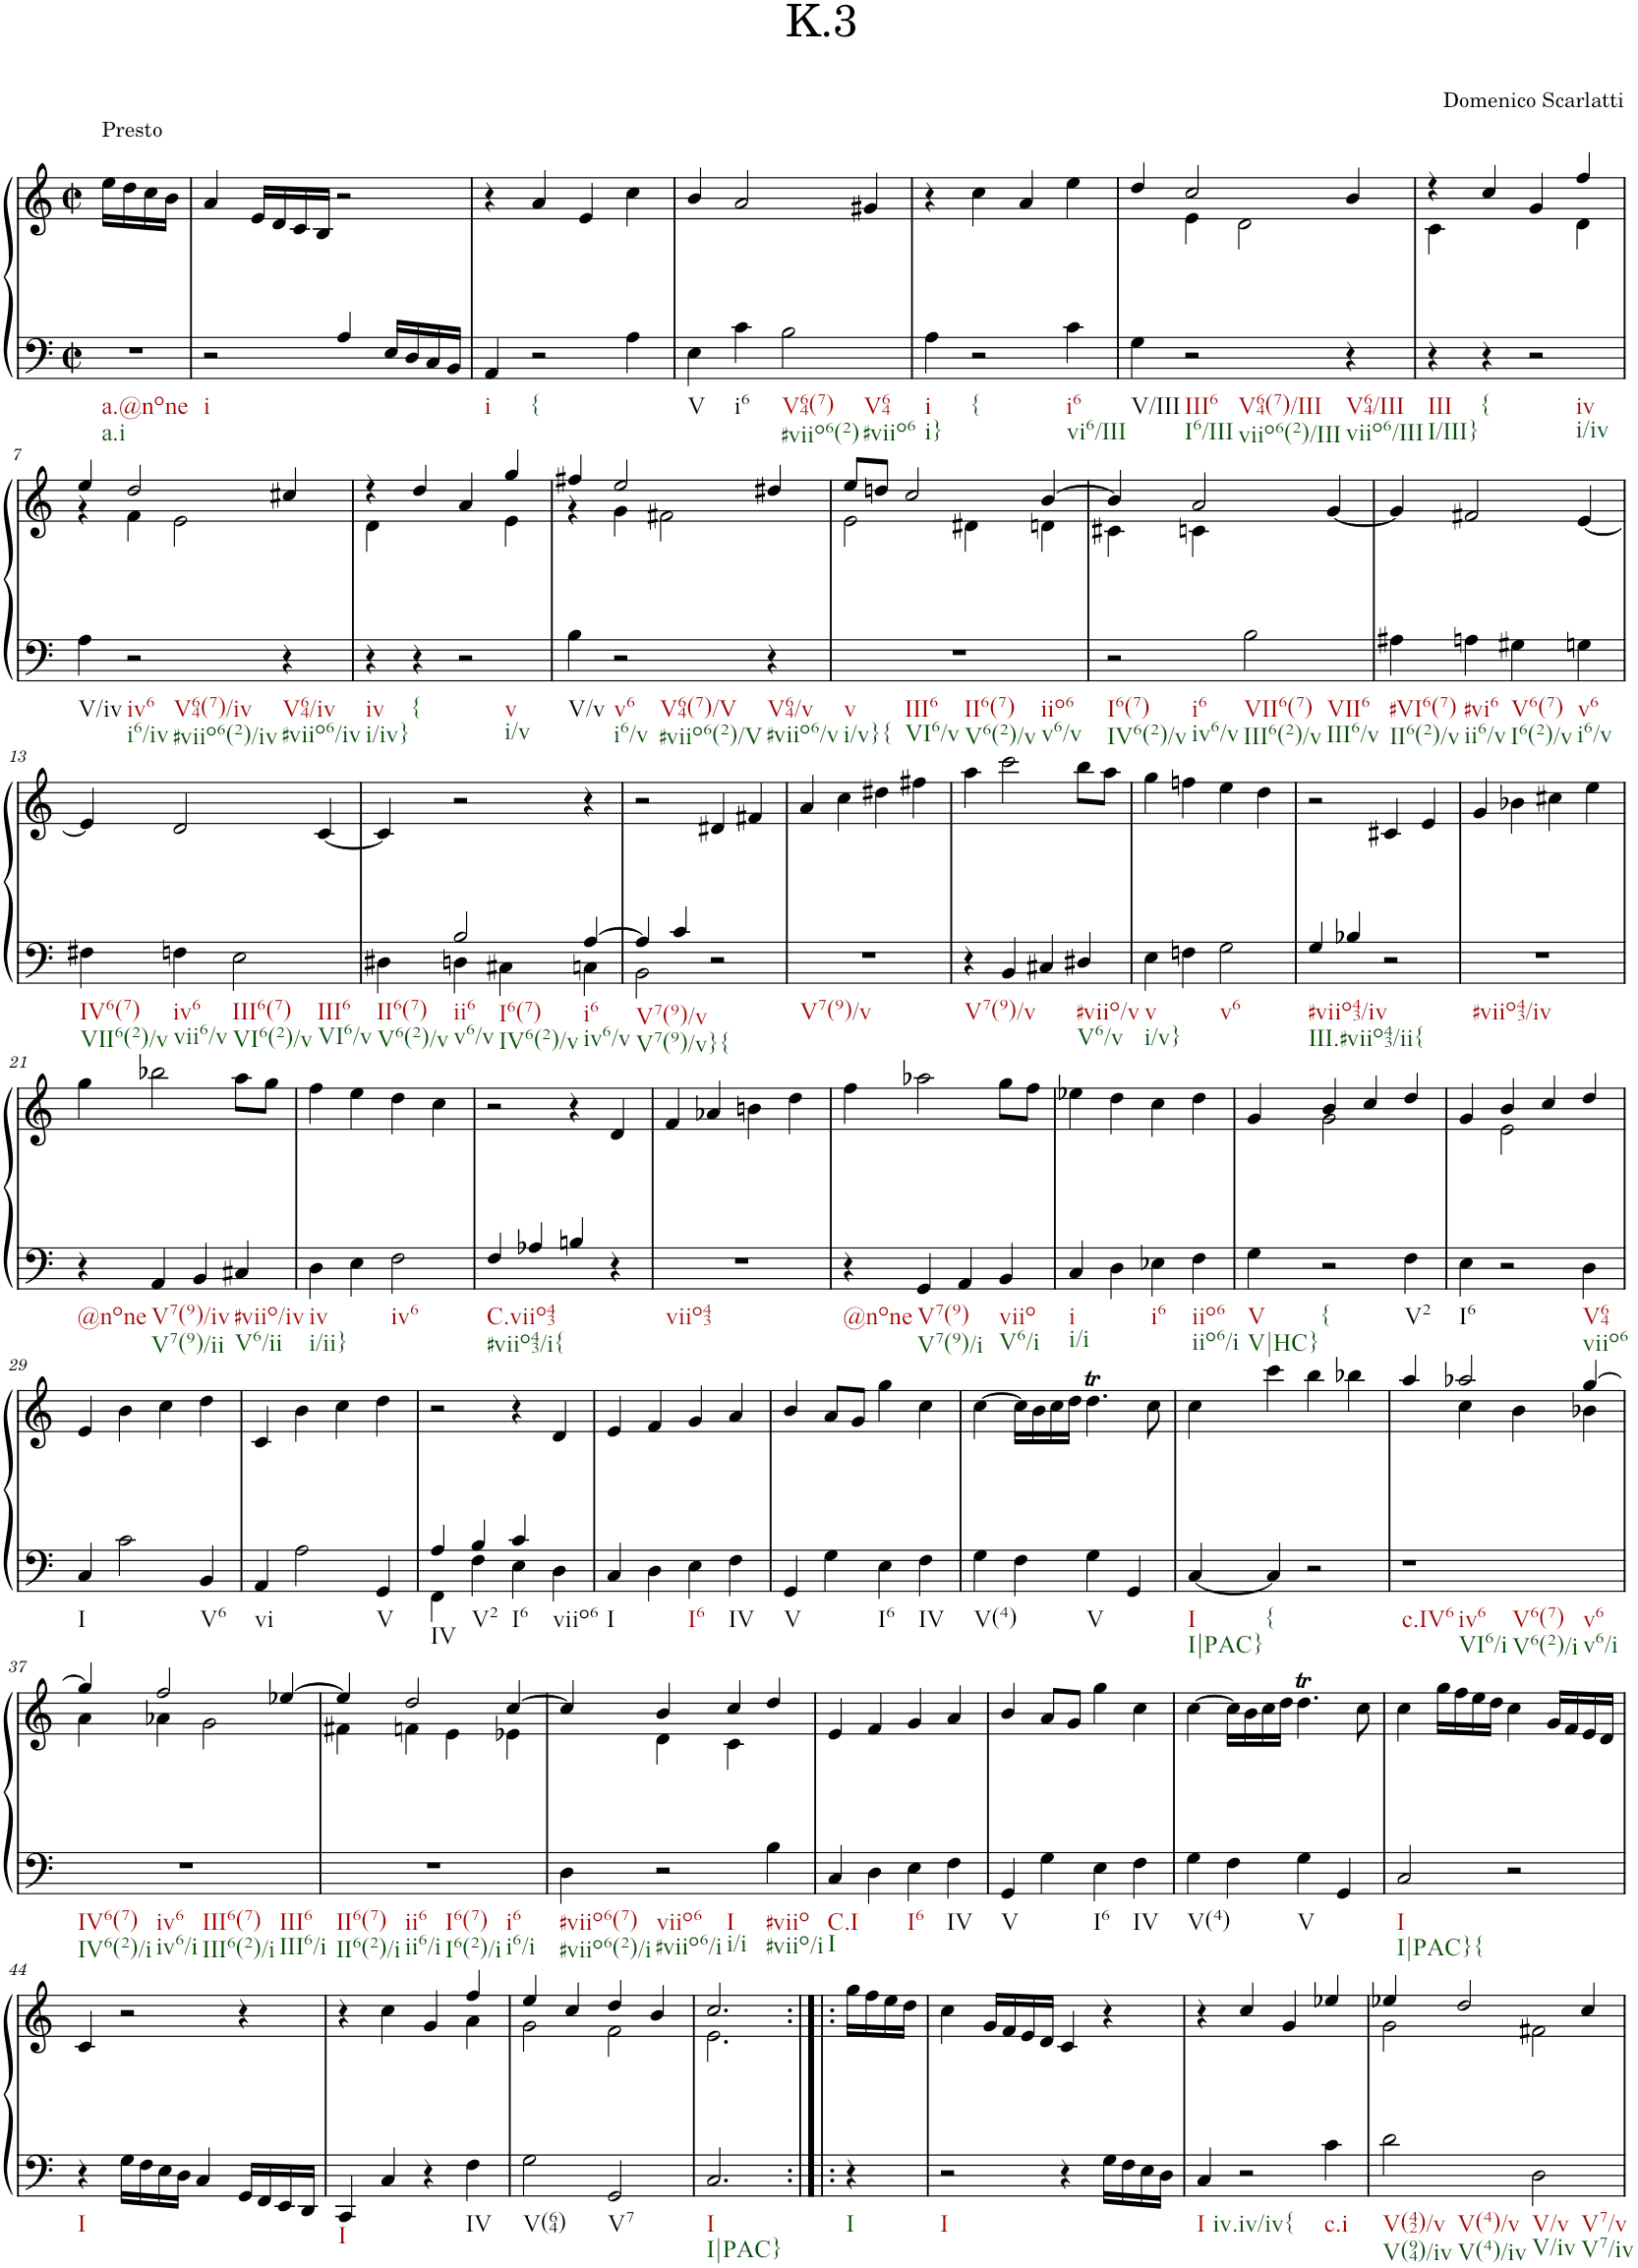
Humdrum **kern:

**kern	**kern
*part1	*part1
*staff2	*staff1
*I"Piano	*
*I'Pno.	*
*clefF4	*clefG2
*k[]	*k[]
*M2/2	*M2/2
*met(c|)	*met(c|)
=	=
!	!LO:TX:a:t=Presto
!LO:TX:b:t=a.@none	!
!LO:TX:b:t=a.i	!
1r	16ee\LL
.	16dd\
.	16cc\
.	16b\JJ
.	2.ryy
=1	=1
!LO:TX:b:t=i	!
2r	4a/
.	16e/LL
.	16d/
.	16c/
.	16B/JJ
4A/	2r
16E/LL	.
16D/	.
16C/	.
16BB/JJ	.
=2	=2
!LO:TX:b:t=i	!
4AA/	4r
!LO:TX:b:t={	!
2r	4a/
.	4e/
4A\	4cc\
=3	=3
!LO:TX:b:t=V	!
4E\	4b/
!LO:TX:b:t=i6	!
4c\	2a/
!LO:TX:b:t=V64(7)	!
!LO:TX:b:t=#viio6(2)	!
!LO:TX:b:t=V64	!
!LO:TX:b:t=#viio6	!
2B\	.
.	4g#X/
=4	=4
!LO:TX:b:t=i	!
!LO:TX:b:t=i}	!
4A\	4r
!LO:TX:b:t={	!
2r	4cc\
.	4a/
!LO:TX:b:t=i6	!
!LO:TX:b:t=vi6/III	!
4c\	4ee\
=5	=5
*	*^
!LO:TX:b:t=V/III	!	!
4G\	4dd/	4ryy
!LO:TX:b:t=III6	!	!
!LO:TX:b:t=I6/III	!	!
!LO:TX:b:t=V64(7)/III	!	!
!LO:TX:b:t=viio6(2)/III	!	!
2r	2cc/	4e\
.	.	2d\
!LO:TX:b:t=V64/III	!	!
!LO:TX:b:t=viio6/III	!	!
4r	4b/	.
=6	=6	=6
!LO:TX:b:t=III	!	!
!LO:TX:b:t=I/III}	!	!
4r	4r	4c\
!LO:TX:b:t={	!	!
4r	4cc/	2ryy
!LO:TX:b:t=iv	!	!
!LO:TX:b:t=i/iv	!	!
2r	4g/	.
.	4ff/	4d\
!!LO:LB:g=z	!!
=7	=7	=7
!LO:TX:b:t=V/iv	!	!
4A\	4ee/	4r
!LO:TX:b:t=iv6	!	!
!LO:TX:b:t=i6/iv	!	!
!LO:TX:b:t=V64(7)/iv	!	!
!LO:TX:b:t=#viio6(2)/iv	!	!
2r	2dd/	4f\
.	.	2e\
!LO:TX:b:t=V64/iv	!	!
!LO:TX:b:t=#viio6/iv	!	!
4r	4cc#X/	.
=8	=8	=8
!LO:TX:b:t=iv	!	!
!LO:TX:b:t=i/iv}	!	!
4r	4r	4d\
!LO:TX:b:t={	!	!
4r	4dd/	2ryy
!LO:TX:b:t=v	!	!
!LO:TX:b:t=i/v	!	!
2r	4a/	.
.	4gg/	4e\
=9	=9	=9
!LO:TX:b:t=V/v	!	!
4B\	4ff#X/	4r
!LO:TX:b:t=v6	!	!
!LO:TX:b:t=i6/v	!	!
!LO:TX:b:t=V64(7)/V	!	!
!LO:TX:b:t=#viio6(2)/V	!	!
2r	2ee/	4g\
.	.	2f#X\
!LO:TX:b:t=V64/v	!	!
!LO:TX:b:t=#viio6/v	!	!
4r	4dd#X/	.
=10	=10	=10
!LO:TX:b:t=v	!	!
!LO:TX:b:t=i/v}{	!	!
!LO:TX:b:t=III6	!	!
!LO:TX:b:t=VI6/v	!	!
!LO:TX:b:t=II6(7)	!	!
!LO:TX:b:t=V6(2)/v	!	!
!LO:TX:b:t=iio6	!	!
!LO:TX:b:t=v6/v	!	!
1r	8ee/L	2e\
.	8ddn/J	.
.	2cc/	.
.	.	4d#X\
.	[4b/	4dn\
=11	=11	=11
!LO:TX:b:t=I6(7)	!	!
!LO:TX:b:t=IV6(2)/v	!	!
!LO:TX:b:t=i6	!	!
!LO:TX:b:t=iv6/v	!	!
2r	4b/]	4c#X\
.	2a/	4cn\
!LO:TX:b:t=VII6(7)	!	!
!LO:TX:b:t=III6(2)/v	!	!
!LO:TX:b:t=VII6	!	!
!LO:TX:b:t=III6/v	!	!
2B\	.	2ryy
.	[4g/	.
*	*v	*v
=12	=12
!LO:TX:b:t=#VI6(7)	!
!LO:TX:b:t=II6(2)/v	!
4A#X\	4g/]
!LO:TX:b:t=#vi6	!
!LO:TX:b:t=ii6/v	!
4An\	2f#X/
!LO:TX:b:t=V6(7)	!
!LO:TX:b:t=I6(2)/v	!
4G#X\	.
!LO:TX:b:t=v6	!
!LO:TX:b:t=i6/v	!
4Gn\	[4e/
!!LO:LB:g=z
=13	=13
!LO:TX:b:t=IV6(7)	!
!LO:TX:b:t=VII6(2)/v	!
4F#X\	4e/]
!LO:TX:b:t=iv6	!
!LO:TX:b:t=vii6/v	!
4Fn\	2d/
!LO:TX:b:t=III6(7)	!
!LO:TX:b:t=VI6(2)/v	!
!LO:TX:b:t=III6	!
!LO:TX:b:t=VI6/v	!
2E\	.
.	[4c/
=14	=14
*^	*
!LO:TX:b:t=II6(7)	!	!
!LO:TX:b:t=V6(2)/v	!	!
4D#X\	4ryy	4c/]
!LO:TX:b:t=ii6	!	!
!LO:TX:b:t=v6/v	!	!
!LO:TX:b:t=I6(7)	!	!
!LO:TX:b:t=IV6(2)/v	!	!
2B/	4Dn\	2r
.	4C#X\	.
!LO:TX:b:t=i6	!	!
!LO:TX:b:t=iv6/v	!	!
[4A/	4Cn\	4r
=15	=15	=15
!LO:TX:b:t=V7(9)/v	!	!
!LO:TX:b:t=V7(9)/v}{	!	!
4A/]	2BB\	2r
4c/	.	.
2r	2ryy	4d#X/
.	.	4f#X/
*v	*v	*
=16	=16
!LO:TX:b:t=V7(9)/v	!
1r	4a/
.	4cc\
.	4dd#X\
.	4ff#X\
=17	=17
!LO:TX:b:t=V7(9)/v	!
4r	4aa\
4BB/	2ccc\
4C#X/	.
!LO:TX:b:t=#viio/v	!
!LO:TX:b:t=V6/v	!
4D#X/	8bb\L
.	8aa\J
=18	=18
!LO:TX:b:t=v	!
!LO:TX:b:t=i/v}	!
4E\	4gg\
4Fn\	4ffn\
!LO:TX:b:t=v6	!
2G\	4ee\
.	4dd\
=19	=19
!LO:TX:b:t=#viio43/iv	!
!LO:TX:b:t=III.#viio43/ii{	!
4G/	2r
4B-X/	.
2r	4c#X/
.	4e/
=20	=20
!LO:TX:b:t=#viio43/iv	!
1r	4g/
.	4b-X\
.	4cc#X\
.	4ee\
!!LO:LB:g=z
=21	=21
!LO:TX:b:t=@none	!
4r	4gg\
!LO:TX:b:t=V7(9)/iv	!
!LO:TX:b:t=V7(9)/ii	!
4AA/	2bb-X\
4BB/	.
!LO:TX:b:t=#viio/iv	!
!LO:TX:b:t=V6/ii	!
4C#X/	8aa\L
.	8gg\J
=22	=22
!LO:TX:b:t=iv	!
!LO:TX:b:t=i/ii}	!
4D\	4ff\
4E\	4ee\
!LO:TX:b:t=iv6	!
2F\	4dd\
.	4cc\
=23	=23
!LO:TX:b:t=C.viio43	!
!LO:TX:b:t=#viio43/i{	!
4F/	2r
4A-X/	.
4Bn/	4r
4r	4d/
=24	=24
!LO:TX:b:t=viio43	!
1r	4f/
.	4a-X/
.	4bn\
.	4dd\
=25	=25
!LO:TX:b:t=@none	!
4r	4ff\
!LO:TX:b:t=V7(9)	!
!LO:TX:b:t=V7(9)/i	!
4GG/	2aa-X\
4AA/	.
!LO:TX:b:t=viio	!
!LO:TX:b:t=V6/i	!
4BB/	8gg\L
.	8ff\J
=26	=26
!LO:TX:b:t=i	!
!LO:TX:b:t=i/i	!
4C/	4ee-X\
4D\	4dd\
!LO:TX:b:t=i6	!
4E-X\	4cc\
!LO:TX:b:t=iio6	!
!LO:TX:b:t=iio6/i	!
4F\	4dd\
=27	=27
*	*^
!LO:TX:b:t=V	!	!
!LO:TX:b:t=V|HC}	!	!
4G\	4g/	4ryy
!LO:TX:b:t={	!	!
2r	4b/	2g\
.	4cc/	.
!LO:TX:b:t=V2	!	!
4F\	4dd/	4ryy
=28	=28	=28
!LO:TX:b:t=I6	!	!
4E\	4g/	4ryy
2r	4b/	2e\
.	4cc/	.
!LO:TX:b:t=V64	!	!
!LO:TX:b:t=viio6	!	!
4D\	4dd/	4ryy
!!LO:LB:g=z
=29	=29	=29
!LO:TX:b:t=I	!	!
*	*v	*v
4C/	4e/
2c\	4b\
.	4cc\
!LO:TX:b:t=V6	!
4BB/	4dd\
=30	=30
!LO:TX:b:t=vi	!
4AA/	4c/
2A\	4b\
.	4cc\
!LO:TX:b:t=V	!
4GG/	4dd\
=31	=31
*^	*
!LO:TX:b:t=IV	!	!
4A/	4FF\	2r
!LO:TX:b:t=V2	!	!
4B/	4F\	.
!LO:TX:b:t=I6	!	!
4c/	4E\	4r
!LO:TX:b:t=viio6	!	!
4D\	4ryy	4d/
=32	=32	=32
!LO:TX:b:t=I	!	!
*v	*v	*
4C/	4e/
4D\	4f/
!LO:TX:b:t=I6	!
4E\	4g/
!LO:TX:b:t=IV	!
4F\	4a/
=33	=33
!LO:TX:b:t=V	!
4GG/	4b/
4G\	8a/L
.	8g/J
!LO:TX:b:t=I6	!
4E\	4gg\
!LO:TX:b:t=IV	!
4F\	4cc\
=34	=34
!LO:TX:b:t=V(4)	!
4G\	[4cc\
4F\	16cc\LL]
.	16b\
.	16cc\
.	16dd\JJ
!LO:TX:b:t=V	!
4G\	4.ddT\
4GG/	.
.	8cc\
=35	=35
!LO:TX:b:t=I	!
!LO:TX:b:t=I|PAC}	!
[4C/	4cc\
!LO:TX:b:t={	!
4C/]	4ccc\
2r	4bb\
.	4bb-X\
=36	=36
*	*^
!LO:TX:b:t=c.IV6	!	!
!LO:TX:b:t=iv6	!	!
!LO:TX:b:t=VI6/i	!	!
!LO:TX:b:t=V6(7)	!	!
!LO:TX:b:t=V6(2)/i	!	!
!LO:TX:b:t=v6	!	!
!LO:TX:b:t=v6/i	!	!
1r	4aa/	4ryy
.	2aa-X/	4cc\
.	.	4b\
.	[4gg/	4b-X\
!!LO:LB:g=z	!!
=37	=37	=37
!LO:TX:b:t=IV6(7)	!	!
!LO:TX:b:t=IV6(2)/i	!	!
!LO:TX:b:t=iv6	!	!
!LO:TX:b:t=iv6/i	!	!
!LO:TX:b:t=III6(7)	!	!
!LO:TX:b:t=III6(2)/i	!	!
!LO:TX:b:t=III6	!	!
!LO:TX:b:t=III6/i	!	!
1r	4gg/]	4a\
.	2ff/	4a-X\
.	.	2g\
.	[4ee-X/	.
=38	=38	=38
!LO:TX:b:t=II6(7)	!	!
!LO:TX:b:t=II6(2)/i	!	!
!LO:TX:b:t=ii6	!	!
!LO:TX:b:t=ii6/i	!	!
!LO:TX:b:t=I6(7)	!	!
!LO:TX:b:t=I6(2)/i	!	!
!LO:TX:b:t=i6	!	!
!LO:TX:b:t=i6/i	!	!
1r	4ee-/]	4f#X\
.	2dd/	4fn\
.	.	4e\
.	[4cc/	4e-X\
=39	=39	=39
!LO:TX:b:t=#viio6(7)	!	!
!LO:TX:b:t=#viio6(2)/i	!	!
4D\	4cc/]	4ryy
!LO:TX:b:t=viio6	!	!
!LO:TX:b:t=#viio6/i	!	!
!LO:TX:b:t=I	!	!
!LO:TX:b:t=i/i	!	!
2r	4b/	4d\
.	4cc/	4c\
!LO:TX:b:t=#viio	!	!
!LO:TX:b:t=#viio/i	!	!
4B\	4dd/	4ryy
=40	=40	=40
!LO:TX:b:t=C.I	!	!
!LO:TX:b:t=I	!	!
*	*v	*v
4C/	4e/
4D\	4f/
!LO:TX:b:t=I6	!
4E\	4g/
!LO:TX:b:t=IV	!
4F\	4a/
=41	=41
!LO:TX:b:t=V	!
4GG/	4b/
4G\	8a/L
.	8g/J
!LO:TX:b:t=I6	!
4E\	4gg\
!LO:TX:b:t=IV	!
4F\	4cc\
=42	=42
!LO:TX:b:t=V(4)	!
4G\	[4cc\
4F\	16cc\LL]
.	16b\
.	16cc\
.	16dd\JJ
!LO:TX:b:t=V	!
4G\	4.ddT\
4GG/	.
.	8cc\
=43	=43
!LO:TX:b:t=I	!
!LO:TX:b:t=I|PAC}{	!
2C/	4cc\
.	16gg\LL
.	16ff\
.	16ee\
.	16dd\JJ
2r	4cc\
.	16g/LL
.	16f/
.	16e/
.	16d/JJ
!!LO:LB:g=z
=44	=44
!LO:TX:b:t=I	!
4r	4c/
16G\LL	2r
16F\	.
16E\	.
16D\JJ	.
4C/	.
16GG/LL	4r
16FF/	.
16EE/	.
16DD/JJ	.
=45	=45
*	*^
!LO:TX:b:t=I	!	!
4CC/	4r	2.ryy
4C/	4cc\	.
4r	4g/	.
!LO:TX:b:t=IV	!	!
4F\	4ff/	4a\
=46	=46	=46
!LO:TX:b:t=V(64)	!	!
2G\	4ee/	2g\
.	4cc/	.
!LO:TX:b:t=V7	!	!
2GG/	4dd/	2f\
.	4b/	.
=47	=47	=47
!LO:TX:b:t=I	!	!
!LO:TX:b:t=I|PAC}	!	!
2.C/	2.cc/	2.e\
=47X1:|!|:	=47X1:|!|:	=47X1:|!|:
!LO:TX:b:t=I	!	!
*	*v	*v
4r	16gg\LL
.	16ff\
.	16ee\
.	16dd\JJ
=48	=48
!LO:TX:b:t=I	!
2r	4cc\
.	16g/LL
.	16f/
.	16e/
.	16d/JJ
4r	4c/
16G\LL	4r
16F\	.
16E\	.
16D\JJ	.
=49	=49
!LO:TX:b:t=I	!
4C/	4r
!LO:TX:b:t=iv.iv/iv{	!
2r	4cc/
.	4g/
!LO:TX:b:t=c.i	!
4c\	4ee-X/
=50	=50
*	*^
!LO:TX:b:t=V(42)/v	!	!
!LO:TX:b:t=V(94)/iv	!	!
!LO:TX:b:t=V(4)/v	!	!
!LO:TX:b:t=V(4)/iv	!	!
2d\	4ee-X/	2g\
.	2dd/	.
!LO:TX:b:t=V/v	!	!
!LO:TX:b:t=V/iv	!	!
!LO:TX:b:t=V7/v	!	!
!LO:TX:b:t=V7/iv	!	!
2D\	.	2f#X\
.	4cc/	.
*	*v	*v
=	=
*-	*-
